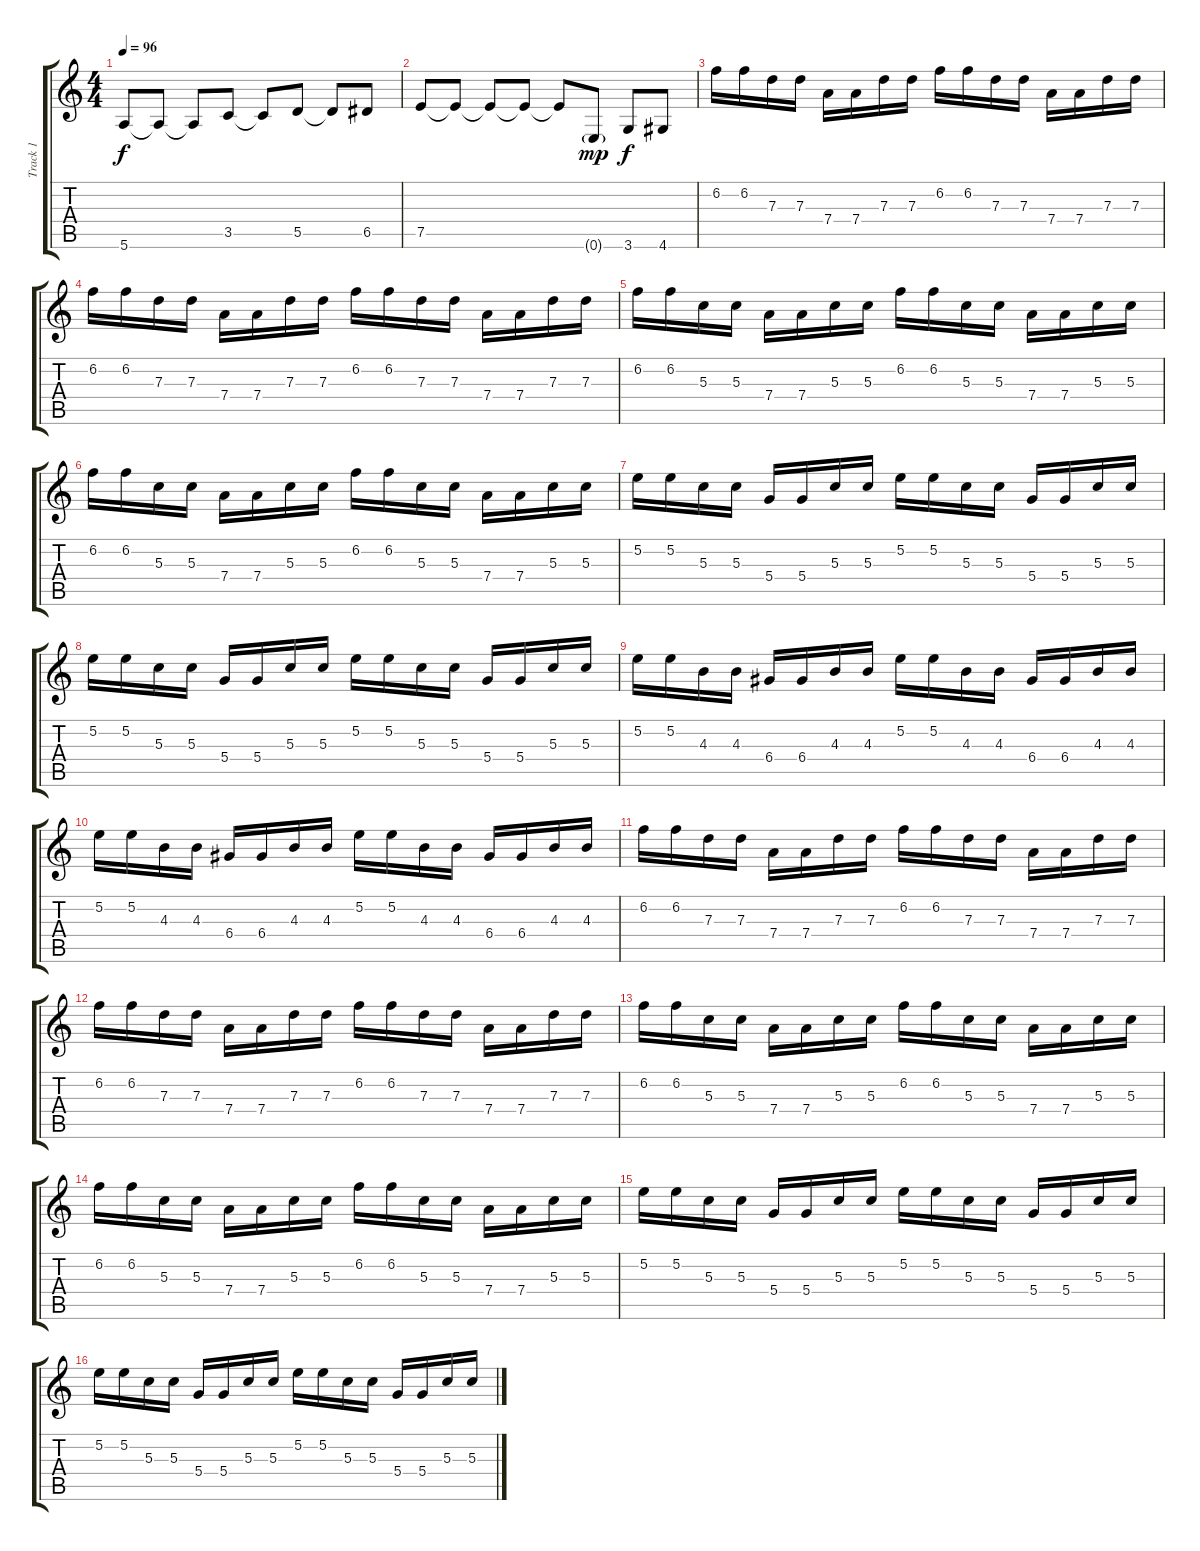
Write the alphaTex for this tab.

\track ("Track 1" "Track 1") {instrument distortionguitar}
\staff {score tabs}
\tuning (E4 B3 G3 D3 A2 E2) {hide}
\ts (4 4)
\tempo 96
\clef g2
\ks c
5.6.8{dy f} 5.6{t}.8 5.6{t}.8 3.5.8 3.5{t}.8 5.5.8 5.5{t}.8 6.5.8 |
7.5.8 7.5{t}.8 7.5{t}.8 7.5{t}.8 7.5{t}.8 0.6{g}.8{dy mp} 3.6.8{dy f} 4.6.8 |
6.2.16 6.2.16 7.3.16 7.3.16 7.4.16 7.4.16 7.3.16 7.3.16 6.2.16 6.2.16 7.3.16 7.3.16 7.4.16 7.4.16 7.3.16 7.3.16 |
6.2.16 6.2.16 7.3.16 7.3.16 7.4.16 7.4.16 7.3.16 7.3.16 6.2.16 6.2.16 7.3.16 7.3.16 7.4.16 7.4.16 7.3.16 7.3.16 |
6.2.16 6.2.16 5.3.16 5.3.16 7.4.16 7.4.16 5.3.16 5.3.16 6.2.16 6.2.16 5.3.16 5.3.16 7.4.16 7.4.16 5.3.16 5.3.16 |
6.2.16 6.2.16 5.3.16 5.3.16 7.4.16 7.4.16 5.3.16 5.3.16 6.2.16 6.2.16 5.3.16 5.3.16 7.4.16 7.4.16 5.3.16 5.3.16 |
5.2.16 5.2.16 5.3.16 5.3.16 5.4.16 5.4.16 5.3.16 5.3.16 5.2.16 5.2.16 5.3.16 5.3.16 5.4.16 5.4.16 5.3.16 5.3.16 |
5.2.16 5.2.16 5.3.16 5.3.16 5.4.16 5.4.16 5.3.16 5.3.16 5.2.16 5.2.16 5.3.16 5.3.16 5.4.16 5.4.16 5.3.16 5.3.16 |
5.2.16 5.2.16 4.3.16 4.3.16 6.4.16 6.4.16 4.3.16 4.3.16 5.2.16 5.2.16 4.3.16 4.3.16 6.4.16 6.4.16 4.3.16 4.3.16 |
5.2.16 5.2.16 4.3.16 4.3.16 6.4.16 6.4.16 4.3.16 4.3.16 5.2.16 5.2.16 4.3.16 4.3.16 6.4.16 6.4.16 4.3.16 4.3.16 |
6.2.16 6.2.16 7.3.16 7.3.16 7.4.16 7.4.16 7.3.16 7.3.16 6.2.16 6.2.16 7.3.16 7.3.16 7.4.16 7.4.16 7.3.16 7.3.16 |
6.2.16 6.2.16 7.3.16 7.3.16 7.4.16 7.4.16 7.3.16 7.3.16 6.2.16 6.2.16 7.3.16 7.3.16 7.4.16 7.4.16 7.3.16 7.3.16 |
6.2.16 6.2.16 5.3.16 5.3.16 7.4.16 7.4.16 5.3.16 5.3.16 6.2.16 6.2.16 5.3.16 5.3.16 7.4.16 7.4.16 5.3.16 5.3.16 |
6.2.16 6.2.16 5.3.16 5.3.16 7.4.16 7.4.16 5.3.16 5.3.16 6.2.16 6.2.16 5.3.16 5.3.16 7.4.16 7.4.16 5.3.16 5.3.16 |
5.2.16 5.2.16 5.3.16 5.3.16 5.4.16 5.4.16 5.3.16 5.3.16 5.2.16 5.2.16 5.3.16 5.3.16 5.4.16 5.4.16 5.3.16 5.3.16 |
5.2.16 5.2.16 5.3.16 5.3.16 5.4.16 5.4.16 5.3.16 5.3.16 5.2.16 5.2.16 5.3.16 5.3.16 5.4.16 5.4.16 5.3.16 5.3.16
